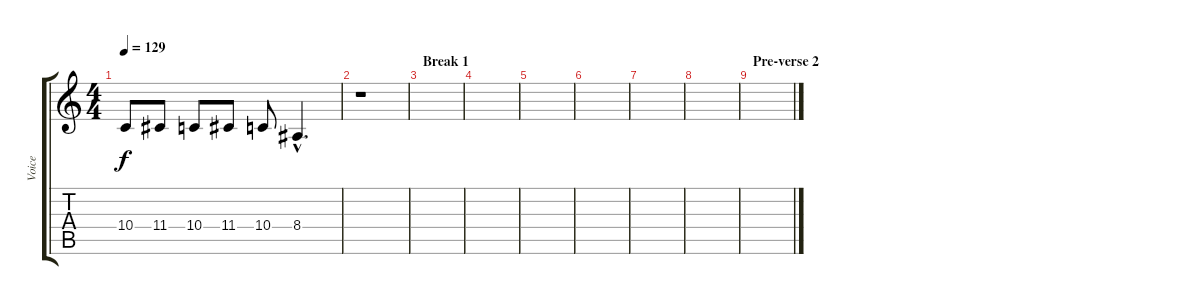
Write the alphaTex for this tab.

\track ("Voice" "Voice") {instrument clarinet}
\staff {score tabs}
\tuning (E4 B3 G3 D3 A2 E2) {hide}
\ts (4 4)
\tempo 129
\clef g2
\ks c
10.4{t}.8{dy f} 11.4.8 10.4.8 11.4.8 10.4.8 8.4{hac}.4{d} |
r.1 |
\section ("" "Break 1")
|
|
|
|
|
|
\section ("" "Pre-verse 2")
